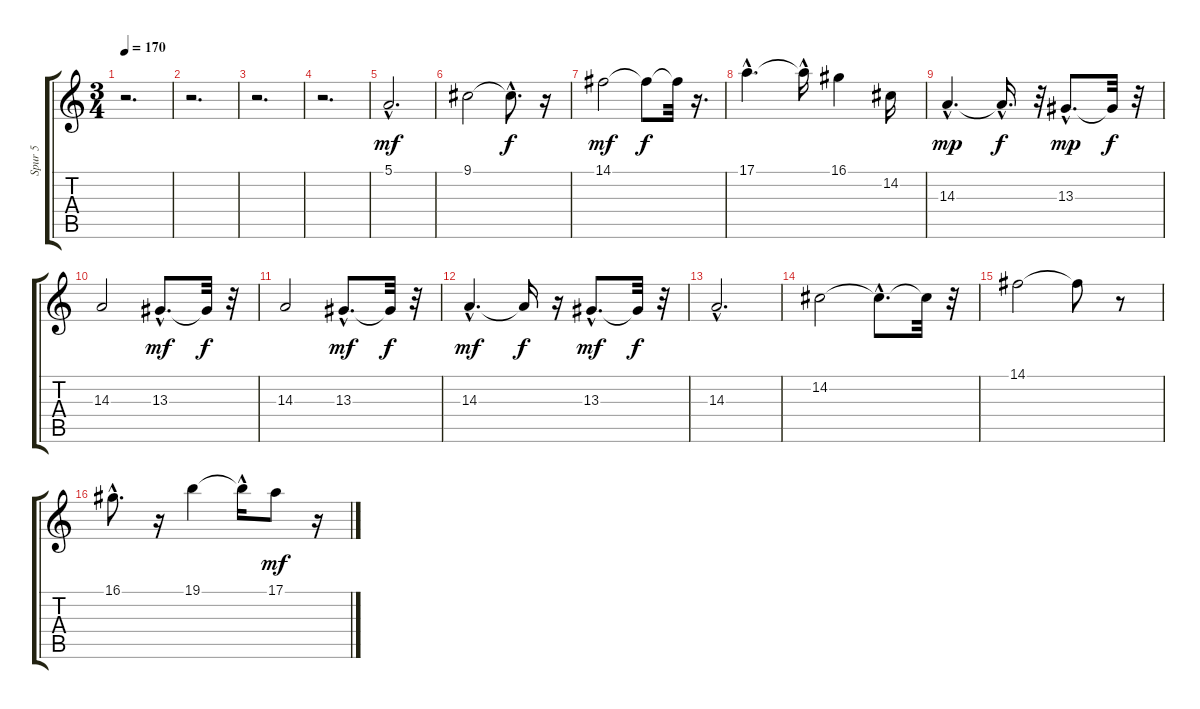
\track ("Spur 5" "Spur 5") {instrument recorder}
\staff {score tabs}
\tuning (E4 B3 G3 D3 A2 E2) {hide}
\ts (3 4)
\tempo 170
\clef g2
\ks c
r.2{d dy f} |
r.2{d} |
r.2{d} |
r.2{d} |
5.1{hac}.2{d dy mf} |
9.1.2 9.1{hac t}.8{d dy f} r.16 |
14.1.2{dy mf} 14.1{t}.8{dy f} 14.1{t}.32 r.16{d} |
17.1{hac}.4{d} 17.1{hac t}.16 16.1.4 14.2.16 |
14.3{hac}.4{d dy mp} 14.3{hac t}.16{d dy f} r.32 13.3{hac}.8{d dy mp} 13.3{t}.32{dy f} r.32 |
14.3.2 13.3{hac}.8{d dy mf} 13.3{t}.32{dy f} r.32 |
14.3.2 13.3{hac}.8{d dy mf} 13.3{t}.32{dy f} r.32 |
14.3{hac}.4{d dy mf} 14.3{t}.16{dy f} r.16 13.3{hac}.8{d dy mf} 13.3{t}.32{dy f} r.32 |
14.3{hac}.2{d} |
14.2.2 14.2{hac t}.8{d} 14.2{t}.32 r.32 |
14.1.2 14.1{t}.8 r.8 |
16.1{hac}.8{d} r.16 19.1.4 19.1{hac t}.16 17.1.8{dy mf} r.16
